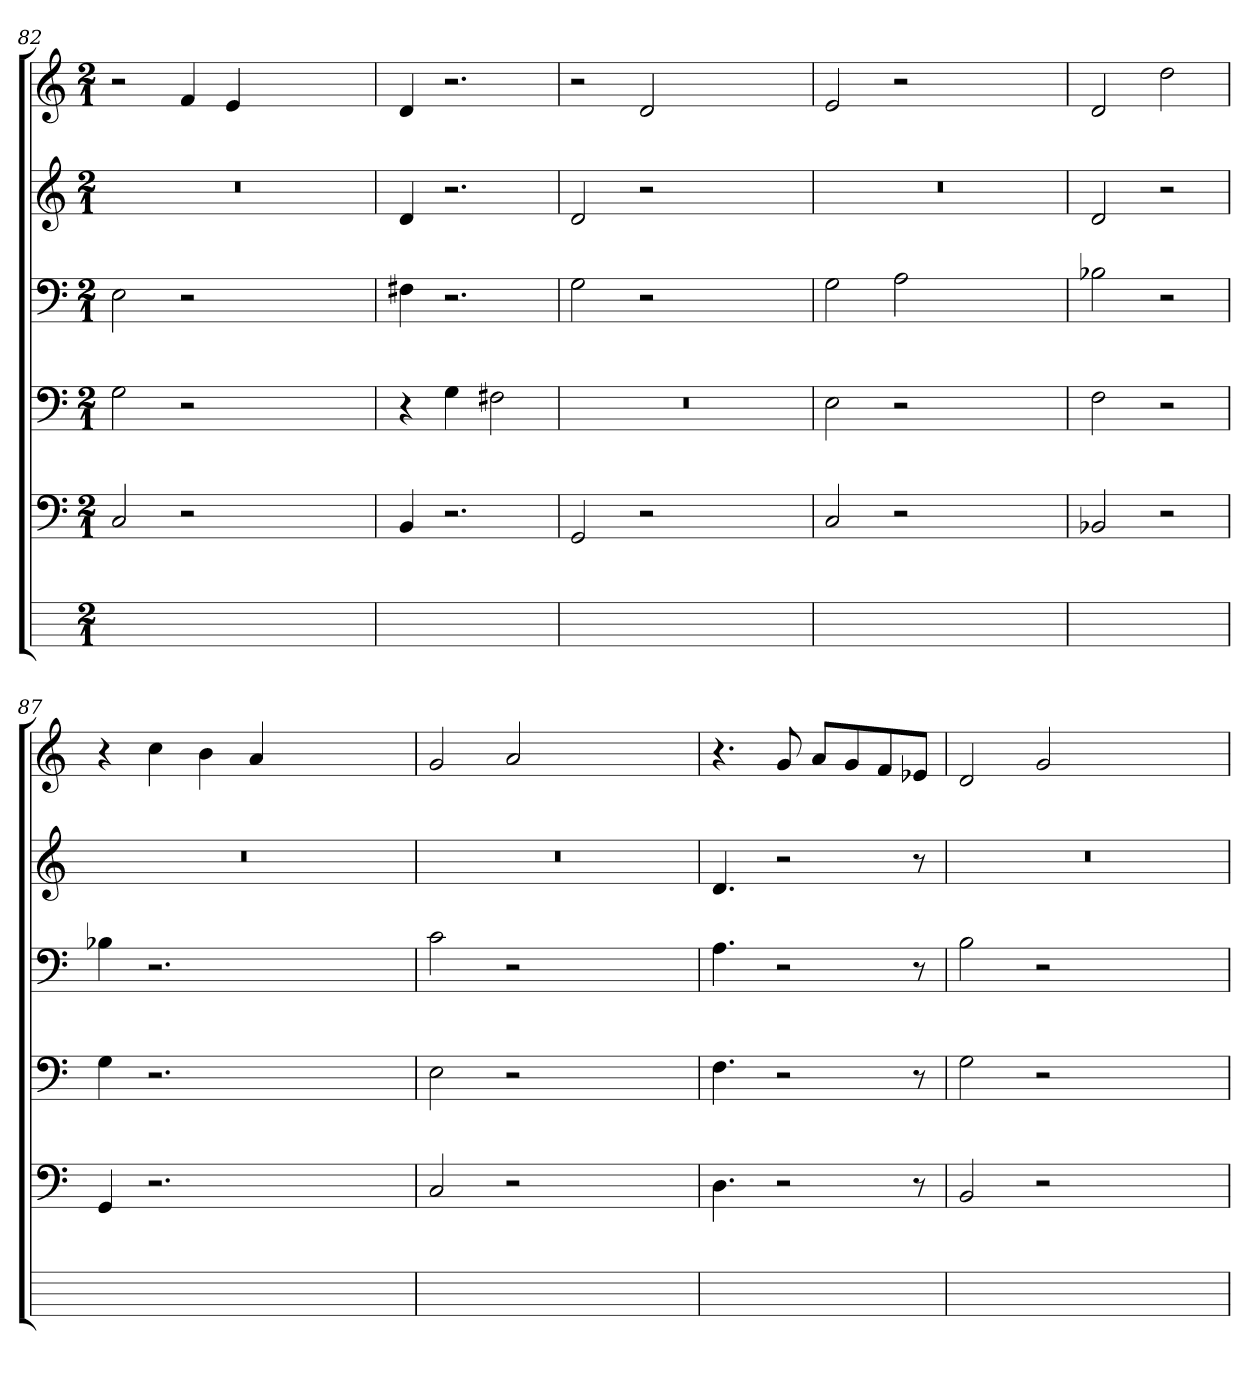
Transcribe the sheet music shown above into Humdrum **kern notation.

**kern	**kern	**kern	**kern	**kern	**kern
*part6	*part5	*part4	*part3	*part2	*part1
*staff6	*staff5	*staff4	*staff3	*staff2	*staff1
*	*clefF4	*clefF4	*clefF4	*clefG2	*clefG2
*	*k[]	*k[]	*k[]	*k[]	*k[]
*	*C:	*C:	*C:	*C:	*C:
*M2/1	*M2/1	*M2/1	*M2/1	*M2/1	*M2/1
=82	=82	=82	=82	=82	=82
0ryy	2C	2Gi	2E	0r	2r
.	2r	2r	2r	.	4f
.	.	.	.	.	4e
.	1ryy	1ryy	1ryy	.	1ryy
=83	=83	=83	=83	=83	=83
1ryy	4BB	4r	4F#Xj	4d	4d
.	2.r	4GZ	2.r	2.r	2.r
.	.	2F#V	.	.	.
=84	=84	=84	=84	=84	=84
0ryy	2GG	0r	2G	2di	2r
.	2r	.	2r	2r	2d
.	1ryy	.	1ryy	1ryy	1ryy
=85	=85	=85	=85	=85	=85
0ryy	2C	2E	2Gi	0r	2e
.	2r	2r	2A	.	2r
.	1ryy	1ryy	1ryy	.	1ryy
=86	=86	=86	=86	=86	=86
1ryy	2BB-Xj	2F	2B-Xj	2d	2d
.	2r	2r	2r	2r	2dd
=87	=87	=87	=87	=87	=87
0ryy	4GG	4G	4B-Xj	0r	4r
.	2.r	2.r	2.r	.	4cc
.	.	.	.	.	4b
.	.	.	.	.	4a
.	1ryy	1ryy	1ryy	.	1ryy
=88	=88	=88	=88	=88	=88
0ryy	2C	2E	2c	0r	2g
.	2r	2r	2r	.	2a
.	1ryy	1ryy	1ryy	.	1ryy
=89	=89	=89	=89	=89	=89
1ryy	4.D	4.F	4.A	4.dV	4.r
.	2r	2r	2r	2r	8gZ
.	.	.	.	.	8aVL
.	.	.	.	.	8gZ
.	.	.	.	.	8fi
.	8r	8r	8r	8r	8e-XZJ
=90	=90	=90	=90	=90	=90
0ryy	2BB	2G	2B	0r	2d
.	2r	2r	2r	.	2g
.	1ryy	1ryy	1ryy	.	1ryy
=	=	=	=	=	=
*-	*-	*-	*-	*-	*-
